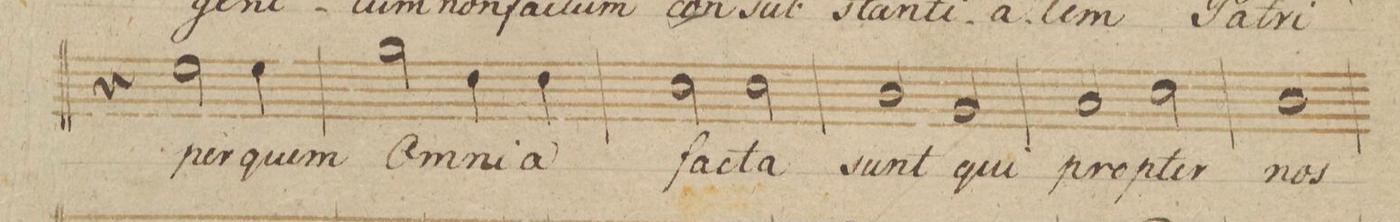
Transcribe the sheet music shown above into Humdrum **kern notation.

**kern	**text	**dynam
*I"Tenore.	*	*
*clefC4	*	*
*k[b-]	*	*
*met(c|)	*	*
*M2/2	*	*
4r	.	.
2d\	per	.
4d\	quem	.
=53	=53	=53
2f\	om-	.
4c\	-ni-	.
4c\	-a	.
=54	=54	=54
2B-\	fac-	.
2B-\	-ta	.
=55	=55	=55
2A/	sunt	.
2F/	qui	.
=56	=56	=56
2G/	prop-	.
2B-\	-ter	.
=57	=57	=57
1A	nos	.
=58	=58	=58
*-	*-	*-
